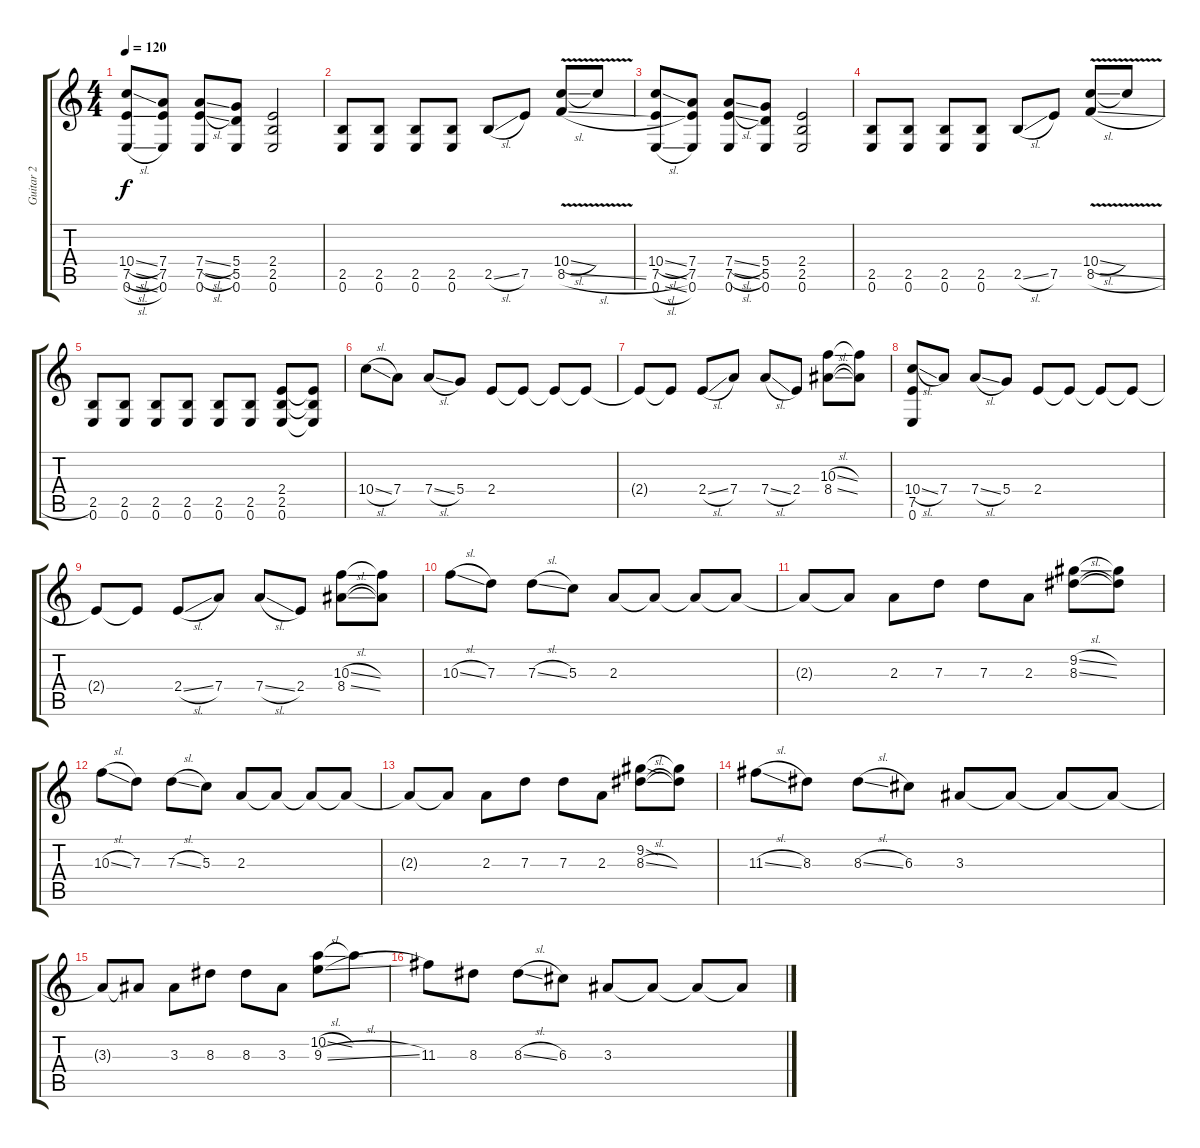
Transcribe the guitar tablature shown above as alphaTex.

\track ("Guitar 2" "Guitar 2") {instrument distortionguitar}
\staff {score tabs}
\tuning (E4 B3 G3 D3 A2 E2) {hide}
\ts (4 4)
\tempo 120
\clef g2
\ks c
(10.4{sl} 7.5{sl} 0.6{sl}).8{dy f} (7.4 7.5 0.6).8 (7.4{sl} 7.5{sl} 0.6).8 (5.4 5.5 0.6).8 (2.4 2.5 0.6).2 |
(2.5 0.6).8 (2.5 0.6).8 (2.5 0.6).8 (2.5 0.6).8 2.5{sl}.8 7.5.8 (10.4{v sl} 8.5{sl}).8 10.4{t}.8 |
(10.4{sl} 7.5{sl} 0.6{sl}).8 (7.4 7.5 0.6).8 (7.4{sl} 7.5{sl} 0.6).8 (5.4 5.5 0.6).8 (2.4 2.5 0.6).2 |
(2.5 0.6).8 (2.5 0.6).8 (2.5 0.6).8 (2.5 0.6).8 2.5{sl}.8 7.5.8 (10.4{v sl} 8.5{sl}).8 10.4{t}.8 |
(2.5 0.6).8 (2.5 0.6).8 (2.5 0.6).8 (2.5 0.6).8 (2.5 0.6).8 (2.5 0.6).8 (2.4 2.5 0.6).8 (2.4{t} 2.5{t} 0.6{t}).8 |
10.4{sl}.8 7.4.8 7.4{sl}.8 5.4.8 2.4.8 2.4{t}.8 2.4{t}.8 2.4{t}.8 |
2.4{t}.8 2.4{t}.8 2.4{sl}.8 7.4.8 7.4{sl}.8 2.4.8 (10.3{sl} 8.4{sl}).8 (10.3{t} 8.4{t}).8 |
(10.4{sl} 7.5 0.6).8 7.4.8 7.4{sl}.8 5.4.8 2.4.8 2.4{t}.8 2.4{t}.8 2.4{t}.8 |
2.4{t}.8 2.4{t}.8 2.4{sl}.8 7.4.8 7.4{sl}.8 2.4.8 (10.3{sl} 8.4{sl}).8 (10.3{t} 8.4{t}).8 |
10.3{sl}.8 7.3.8 7.3{sl}.8 5.3.8 2.3.8 2.3{t}.8 2.3{t}.8 2.3{t}.8 |
2.3{t}.8 2.3{t}.8 2.3.8 7.3.8 7.3.8 2.3.8 (9.2{sl} 8.3{sl}).8 (9.2{t} 8.3{t}).8 |
10.3{sl}.8 7.3.8 7.3{sl}.8 5.3.8 2.3.8 2.3{t}.8 2.3{t}.8 2.3{t}.8 |
2.3{t}.8 2.3{t}.8 2.3.8 7.3.8 7.3.8 2.3.8 (9.2{sod} 8.3{sl}).8 (9.2{t} 8.3{t}).8 |
11.3{sl}.8 8.3.8 8.3{sl}.8 6.3.8 3.3.8 3.3{t}.8 3.3{t}.8 3.3{t}.8 |
3.3{t}.8 3.3{t}.8 3.3.8 8.3.8 8.3.8 3.3.8 (10.2{sl} 9.3{sl}).8 10.2{t}.8 |
11.3.8 8.3.8 8.3{sl}.8 6.3.8 3.3.8 3.3{t}.8 3.3{t}.8 3.3{t}.8
